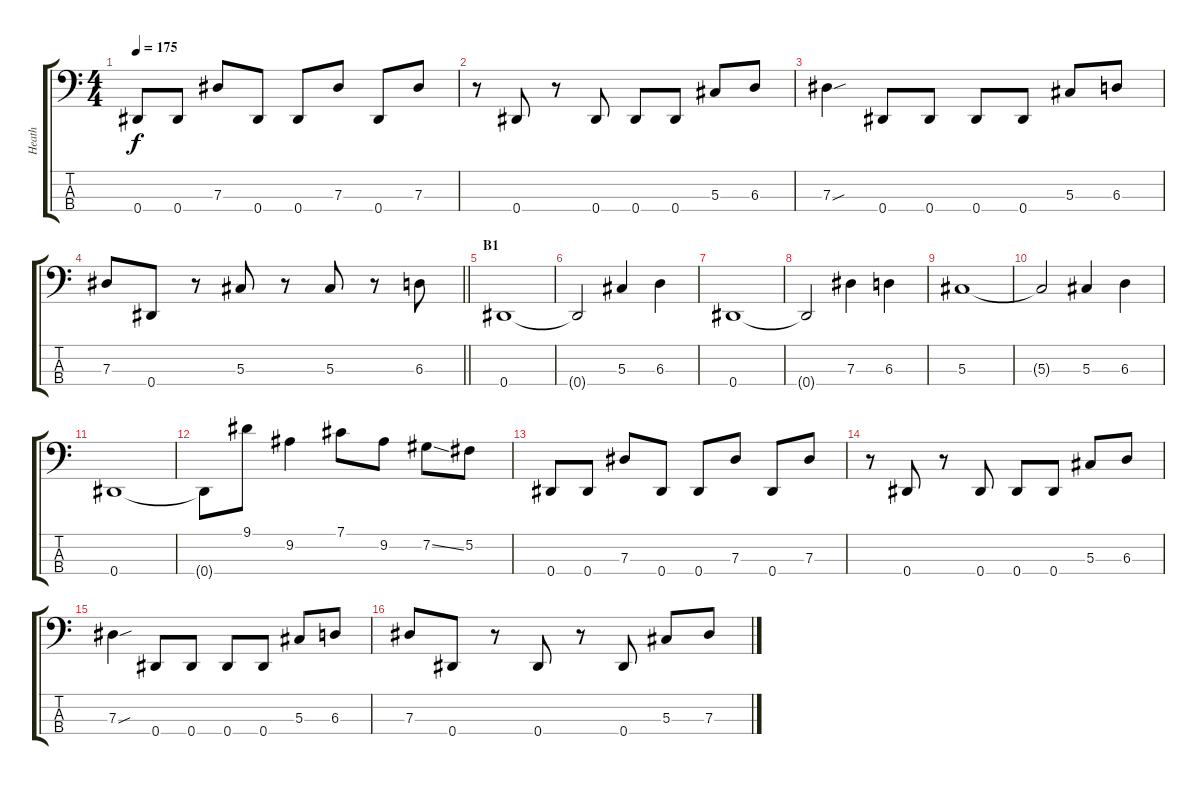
\track ("Heath" "Heath") {instrument electricbasspick}
\staff {score tabs}
\tuning (Gb2 Db2 Ab1 Eb1) {hide}
\ts (4 4)
\tempo 175
\clef f4
\ks c
0.4.8{dy f} 0.4.8 7.3.8 0.4.8 0.4.8 7.3.8 0.4.8 7.3.8 |
r.8 0.4.8 r.8 0.4.8 0.4.8 0.4.8 5.3.8 6.3.8 |
7.3{sou}.4 0.4.8 0.4.8 0.4.8 0.4.8 5.3.8 6.3.8 |
\barLineRight lightlight
7.3.8 0.4.8 r.8 5.3.8 r.8 5.3.8 r.8 6.3.8 |
\section ("" "B1")
0.4.1 |
0.4{t}.2 5.3.4 6.3.4 |
0.4.1 |
0.4{t}.2 7.3.4 6.3.4 |
5.3.1 |
5.3{t}.2 5.3.4 6.3.4 |
0.4.1 |
0.4{t}.8 9.1.8 9.2.4 7.1.8 9.2.8 7.2{ss}.8 5.2.8 |
0.4.8 0.4.8 7.3.8 0.4.8 0.4.8 7.3.8 0.4.8 7.3.8 |
r.8 0.4.8 r.8 0.4.8 0.4.8 0.4.8 5.3.8 6.3.8 |
7.3{sou}.4 0.4.8 0.4.8 0.4.8 0.4.8 5.3.8 6.3.8 |
7.3.8 0.4.8 r.8 0.4.8 r.8 0.4.8 5.3.8 7.3.8
